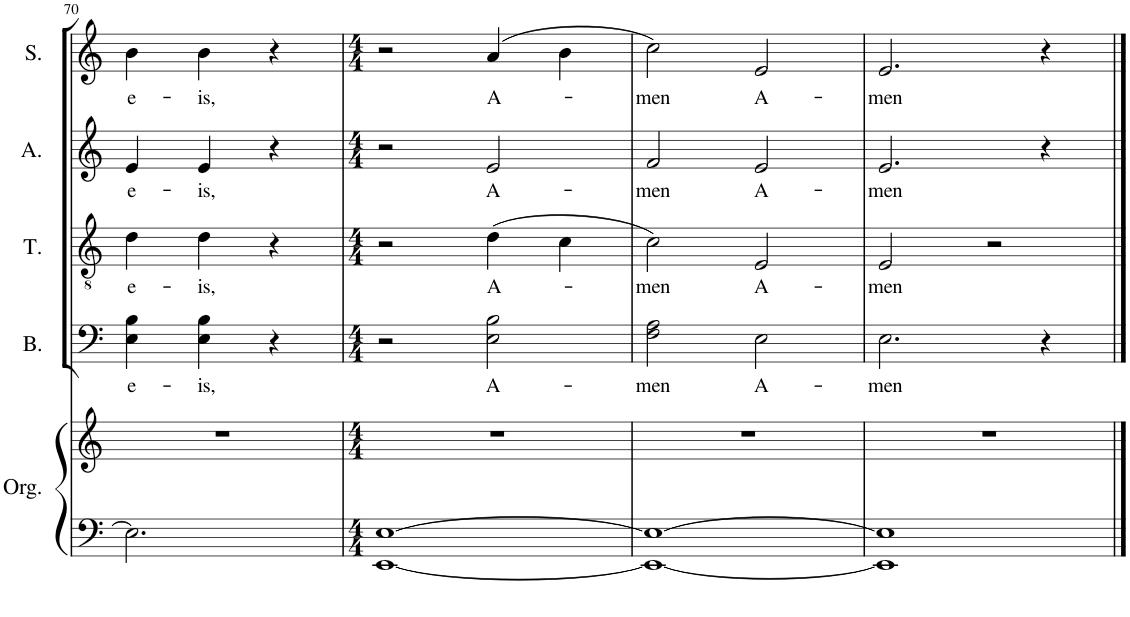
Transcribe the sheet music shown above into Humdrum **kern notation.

**kern	**kern	**kern	**text	**kern	**text	**kern	**text	**kern	**text
*part5	*part5	*part4	*part4	*part3	*part3	*part2	*part2	*part1	*part1
*staff6	*staff5	*staff4	*staff4	*staff3	*staff3	*staff2	*staff2	*staff1	*staff1
*I"Organ	*	*I"Bass	*	*I"Tenor	*	*I"Alto	*	*I"Soprano	*
*I'Org.	*	*I'B.	*	*I'T.	*	*I'A.	*	*I'S.	*
!!LO:PB:g=z
*clefF4	*clefG2	*clefF4	*	*clefGv2	*	*clefG2	*	*clefG2	*
*	*	*	*	*Trd7c12	*	*	*	*	*
*k[]	*k[]	*k[]	*	*k[]	*	*k[]	*	*k[]	*
*M3/4	*M3/4	*M3/4	*	*M3/4	*	*M3/4	*	*M3/4	*
=70	=70	=70	=70	=70	=70	=70	=70	=70	=70
!	!	!	!LO:LY:b	!	!LO:LY:b	!	!LO:LY:b	!	!LO:LY:b
2.E\]	2.r	4E\ 4B\	e-	4d\	e-	4e/	e-	4b\	e-
!	!	!	!LO:LY:b	!	!LO:LY:b	!	!LO:LY:b	!	!LO:LY:b
.	.	4E\ 4B\	-is,	4d\	-is,	4e/	-is,	4b\	-is,
.	.	4r	.	4r	.	4r	.	4r	.
=71	=71	=71	=71	=71	=71	=71	=71	=71	=71
*M4/4	*M4/4	*M4/4	*	*M4/4	*	*M4/4	*	*M4/4	*
[1EE [1E	1r	2r	.	2r	.	2r	.	2r	.
!	!	!	!LO:LY:b	!	!LO:LY:b	!	!LO:LY:b	!	!LO:LY:b
.	.	2E\ 2B\	A-	(4d\	A-	2e/	A-	(4a/	A-
.	.	.	.	4c\	.	.	.	4b\	.
=72	=72	=72	=72	=72	=72	=72	=72	=72	=72
!	!	!	!LO:LY:b	!	!LO:LY:b	!	!LO:LY:b	!	!LO:LY:b
1EE_ 1E_	1r	2F\ 2A\	-men	2c\)	-men	2f/	-men	2cc\)	-men
!	!	!	!LO:LY:b	!	!LO:LY:b	!	!LO:LY:b	!	!LO:LY:b
.	.	2E\	A-	2E/	A-	2e/	A-	2e/	A-
=73	=73	=73	=73	=73	=73	=73	=73	=73	=73
!	!	!	!LO:LY:b	!	!LO:LY:b	!	!LO:LY:b	!	!LO:LY:b
1EE] 1E]	1r	2.E\	-men	2E/	-men	2.e/	-men	2.e/	-men
.	.	.	.	2r	.	.	.	.	.
.	.	4r	.	.	.	4r	.	4r	.
==	==	==	==	==	==	==	==	==	==
*-	*-	*-	*-	*-	*-	*-	*-	*-	*-
